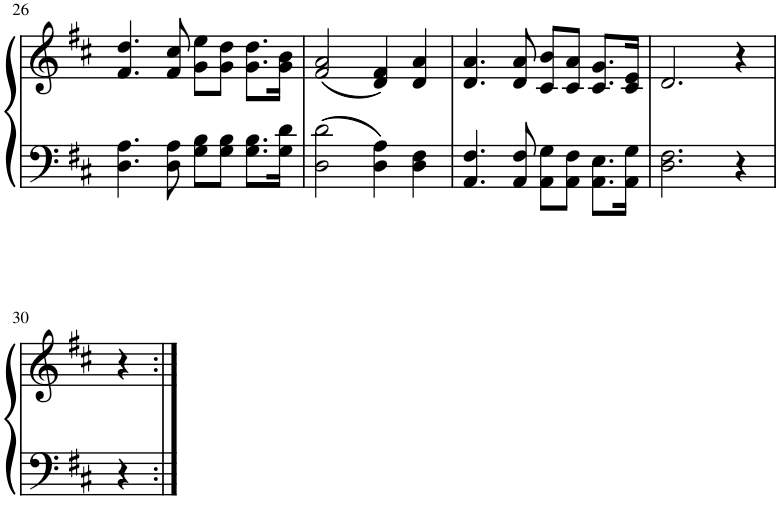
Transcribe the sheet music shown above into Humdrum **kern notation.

**kern	**kern
*part1	*part1
*staff2	*staff1
*I"Piano	*
*I'Pno.	*
!!LO:PB:g=z
*clefF4	*clefG2
*k[f#c#]	*k[f#c#]
*M4/4	*M4/4
=26	=26
4.D\ 4.A\	4.f#/ 4.dd/
8D\ 8A\	8f#/ 8cc#/
8G\ 8B\L	8g\ 8ee\L
8G\ 8B\J	8g\ 8dd\J
8.G\ 8.B\L	8.g\ 8.dd\L
16G\ 16d\Jk	16g\ 16b\Jk
=27	=27
2D\ 2d\	(2f#/ 2a/
4D\ 4A\	4d/ 4f#/)
4D\ 4F#\	4d/ 4a/
=28	=28
4.AA/ 4.F#/	4.d/ 4.a/
8AA/ 8F#/	8d/ 8a/
8AA\ 8G\L	8c#/ 8b/L
8AA\ 8F#\J	8c#/ 8a/J
8.AA\ 8.E\L	8.c#/ 8.g/L
16AA\ 16G\Jk	16c#/ 16e/Jk
=29	=29
2.D\ 2.F#\	2.d/
4r	4r
!!LO:LB:g=z
=30	=30
4r	4r
=:|!	=:|!
*-	*-
